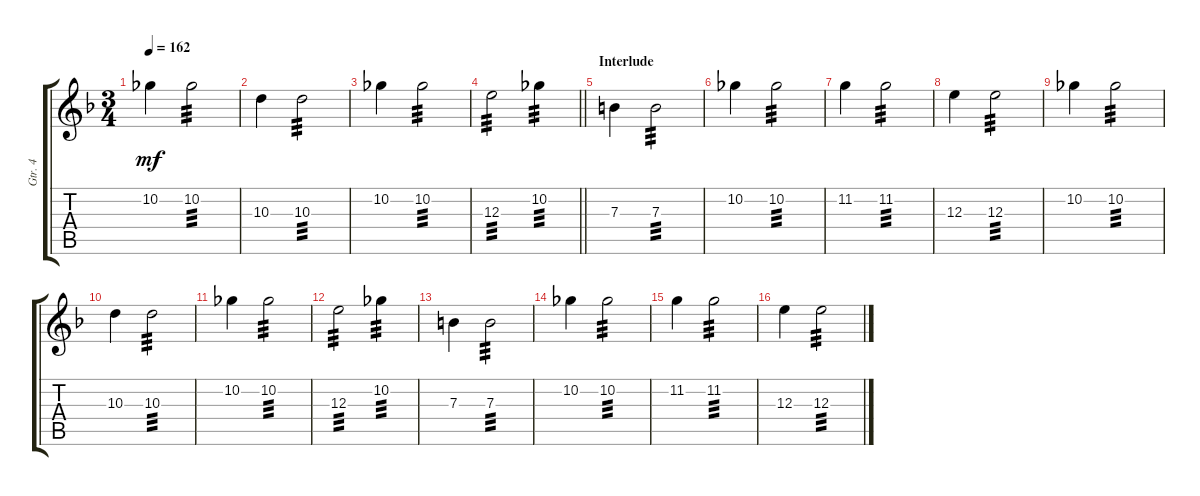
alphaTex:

\track ("Gtr. 4" "Gtr. 4") {instrument distortionguitar}
\staff {score tabs}
\tuning (Db4 Ab3 E3 B2 Gb2 B1) {hide}
\ts (3 4)
\tempo 162
\clef g2
\ks dminor
10.2.4{dy mf} 10.2.2{tp 3} |
10.3.4 10.3.2{tp 3} |
10.2.4 10.2.2{tp 3} |
\barLineRight lightlight
12.3.2{tp 3} 10.2.4{tp 3} |
\section ("" "Interlude")
7.3.4 7.3.2{tp 3} |
10.2.4 10.2.2{tp 3} |
11.2.4 11.2.2{tp 3} |
12.3.4 12.3.2{tp 3} |
10.2.4 10.2.2{tp 3} |
10.3.4 10.3.2{tp 3} |
10.2.4 10.2.2{tp 3} |
12.3.2{tp 3} 10.2.4{tp 3} |
7.3.4 7.3.2{tp 3} |
10.2.4 10.2.2{tp 3} |
11.2.4 11.2.2{tp 3} |
12.3.4 12.3.2{tp 3}
